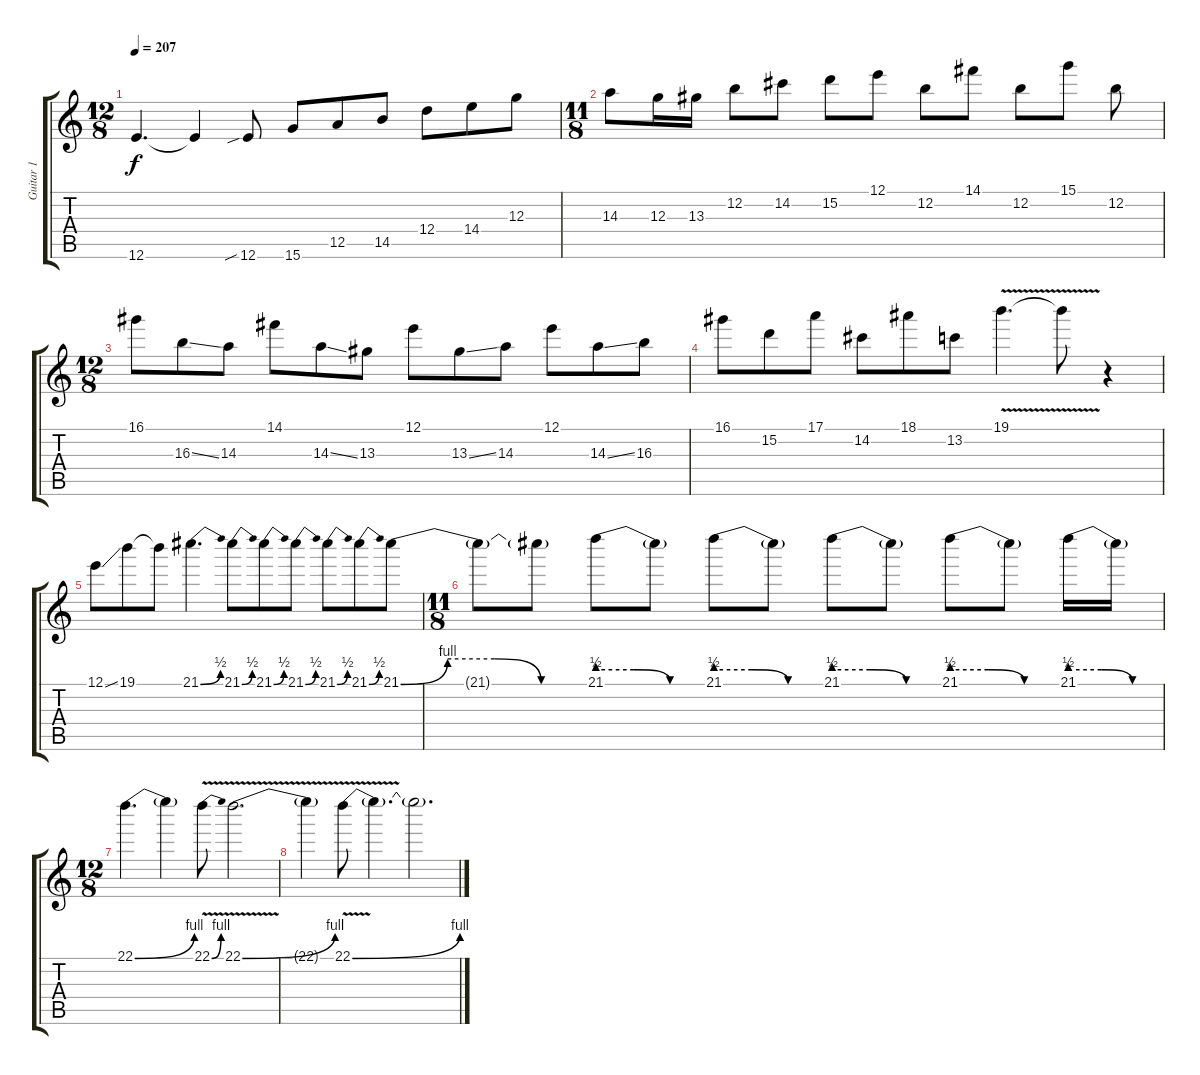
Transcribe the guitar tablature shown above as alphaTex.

\track ("Guitar 1" "Guitar 1") {instrument distortionguitar}
\staff {score tabs}
\tuning (E4 B3 G3 D3 A2 E2) {hide}
\ts (12 8)
\tempo 207
\clef g2
\ks c
12.6.4{d dy f} 12.6{t}.4 12.6{sib}.8 15.6.8 12.5.8 14.5.8 12.4.8 14.4.8 12.3.8 |
\ts (11 8)
14.3.8 12.3.16 13.3.16 12.2.8 14.2.8 15.2.8 12.1.8 12.2.8 14.1.8 12.2.8 15.1.8 12.2.8 |
\ts (12 8)
16.1.8 16.3{ss}.8 14.3.8 14.1.8 14.3{ss}.8 13.3.8 12.1.8 13.3{ss}.8 14.3.8 12.1.8 14.3{ss}.8 16.3.8 |
16.1.8 15.2.8 17.1.8 14.2.8 18.1.8 13.2.8 19.1{v}.4{d} 19.1{t}.8 r.4 |
12.1{ss}.8 19.1.8 19.1{t}.8 21.1{be (bend 0 0 60 2)}.4{d} 21.1{be (bend 0 0 60 2)}.8 21.1{be (bend 0 0 60 2)}.8 21.1{be (bend 0 0 60 2)}.8 21.1{be (bend 0 0 60 2)}.8 21.1{be (bend 0 0 60 2)}.8 21.1{be (custom 0 0 15 4 30 4 45 0 60 0)}.8 |
\ts (11 8)
21.1{t}.8 21.1{t}.8 21.1{be (custom 0 2 20 2 40 0 60 0)}.8 21.1{t}.8 21.1{be (custom 0 2 20 2 40 0 60 0)}.8 21.1{t}.8 21.1{be (custom 0 2 20 2 40 0 60 0)}.8 21.1{t}.8 21.1{be (custom 0 2 20 2 40 0 60 0)}.8 21.1{t}.8 21.1{be (custom 0 2 20 2 40 0 60 0)}.16 21.1{t}.16 |
\ts (12 8)
22.1{be (bend 0 0 60 4)}.4{d} 22.1{t}.4 22.1{be (bend 0 0 60 4) v}.8 22.1{be (bend 0 0 60 4) v}.2{d} |
22.1{t}.4 22.1{be (bend 0 0 60 4) v}.8 22.1{t}.4{d} 22.1{t}.2{d}
